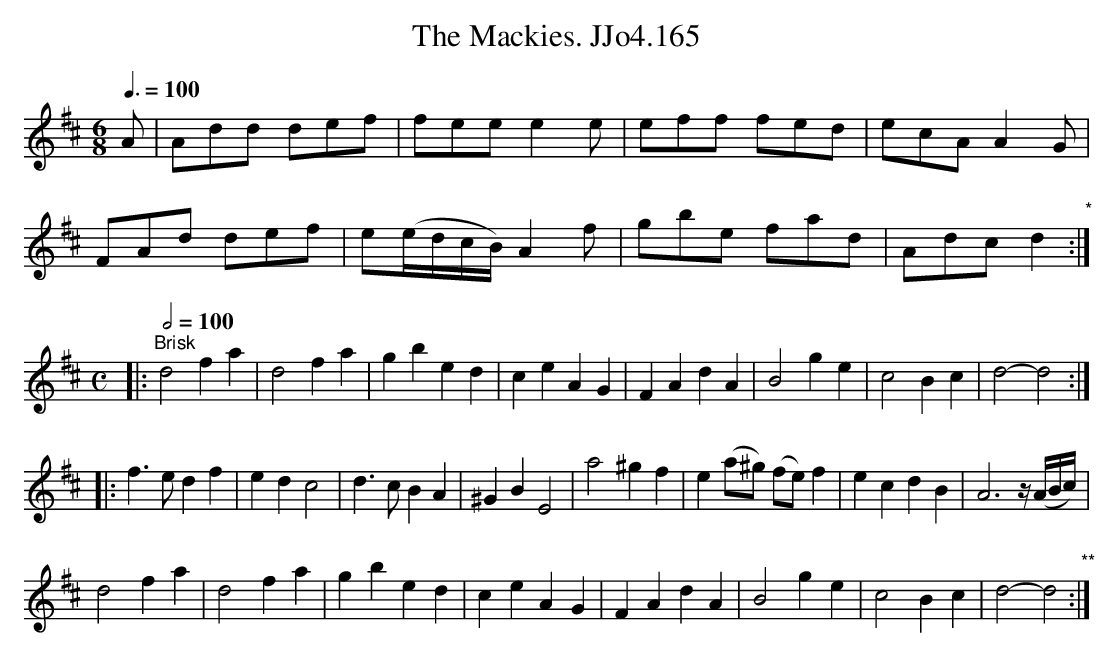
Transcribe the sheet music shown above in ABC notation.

X:1
T:Mackies. JJo4.165, The
M:6/8
L:1/8
K:D
[Q:3/8=100]A|Add def|fee e2e|eff fed|ecA A2G|
FAd def|e(e/d/c/B/) A2f|gbe fad|Adc d2 "*":|
M:C
L:1/4
|:"^Brisk" [Q:1/2=100]d2fa|d2fa|gbed|ceAG|FAdA|B2ge|c2Bc|d2-d2 :|
|: f>edf|edc2|d>c BA| ^GBE2|a2^gf|e(a/^g/) (f/e/) f|ecdB|A3 z//(A//B//c//)|
d2fa|d2fa|gbed|ceAG|FAdA|B2ge|c2Bc|d2-d2 "**":|
